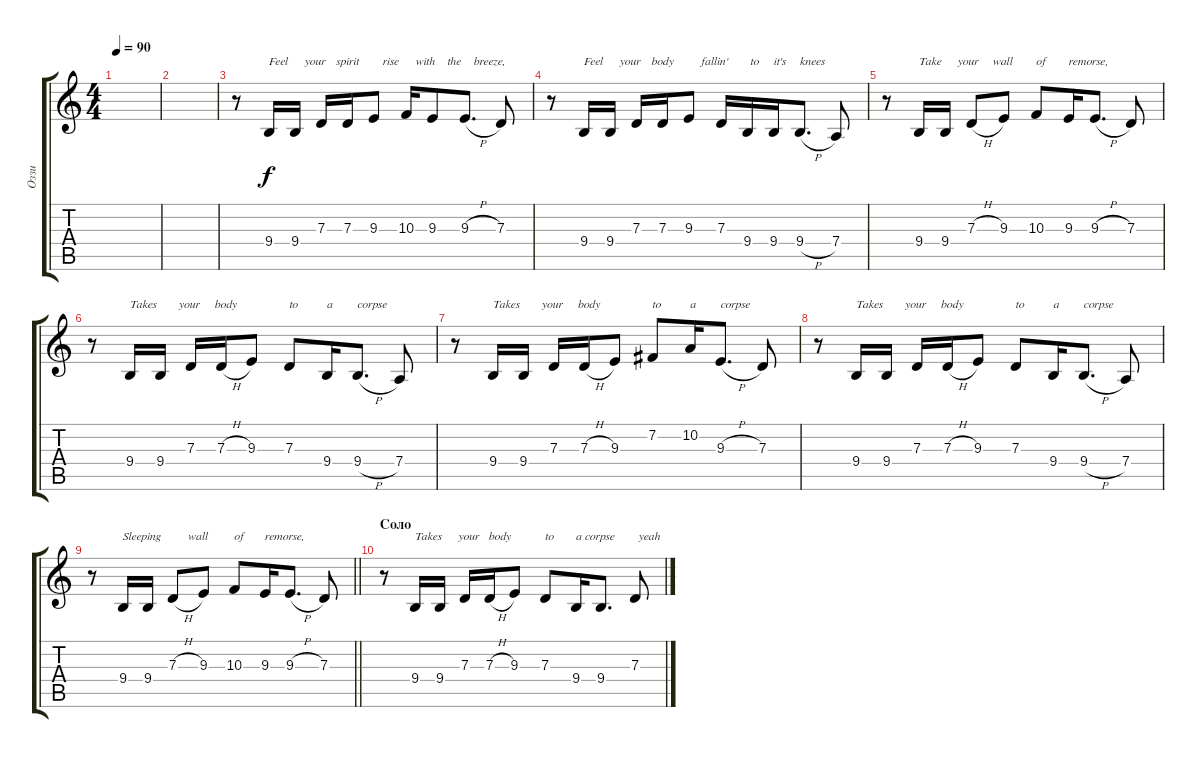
\track ("Оззи" "Оззи") {instrument tenorsax}
\staff {score tabs}
\tuning (E4 B3 G3 D3 A2 E2) {hide}
\ts (4 4)
\tempo 90
\clef g2
\ks c
|
|
r.8 9.4.16{txt "Feel"} 9.4.16{txt "   your"} 7.3.16{txt "     spirit"} 7.3.16 9.3.8{txt "   rise"} 10.3.16{txt "   with"} 9.3.8{txt "     the"} 9.3{h}.8{d txt "   breeze,"} 7.3.8 |
r.8 9.4.16{txt "Feel"} 9.4.16{txt "   your"} 7.3.16{txt "     body"} 7.3.16 9.3.8{txt "    fallin'"} 7.3.16 9.4.16{txt " to"} 9.4.16{txt "it's"} 9.4{h}.8{d txt "knees"} 7.4.8 |
r.8 9.4.16{txt "Take"} 9.4.16{txt "    your"} 7.3{h}.8{txt "       wall"} 9.3.8 10.3.8{txt "of"} 9.3.16{txt "remorse,"} 9.3{h}.8{d} 7.3.8 |
r.8 9.4.16{txt "Takes"} 9.4.16{txt "      your"} 7.3.16{txt "        body"} 7.3{h}.16 9.3.8 7.3.8{txt "to"} 9.4.16{txt "a"} 9.4{h}.8{d txt "corpse"} 7.4.8 |
r.8 9.4.16{txt "Takes"} 9.4.16{txt "      your"} 7.3.16{txt "        body"} 7.3{h}.16 9.3.8 7.2.8{txt "to"} 10.2.16{txt "a"} 9.3{h}.8{d txt "corpse"} 7.3.8 |
r.8 9.4.16{txt "Takes"} 9.4.16{txt "      your"} 7.3.16{txt "        body"} 7.3{h}.16 9.3.8 7.3.8{txt "to"} 9.4.16{txt "a"} 9.4{h}.8{d txt "corpse"} 7.4.8 |
\barLineRight lightlight
r.8 9.4.16{txt "Sleeping"} 9.4.16 7.3{h}.8{txt "     wall"} 9.3.8 10.3.8{txt "of"} 9.3.16{txt "remorse,"} 9.3{h}.8{d} 7.3.8 |
\section ("" "Соло")
r.8 9.4.16{txt "Takes"} 9.4.16{txt "      your"} 7.3.16{txt "        body"} 7.3{h}.16 9.3.8 7.3.8{txt "to"} 9.4.16{txt "a corpse"} 9.4.8{d} 7.3.8{txt " yeah"}
